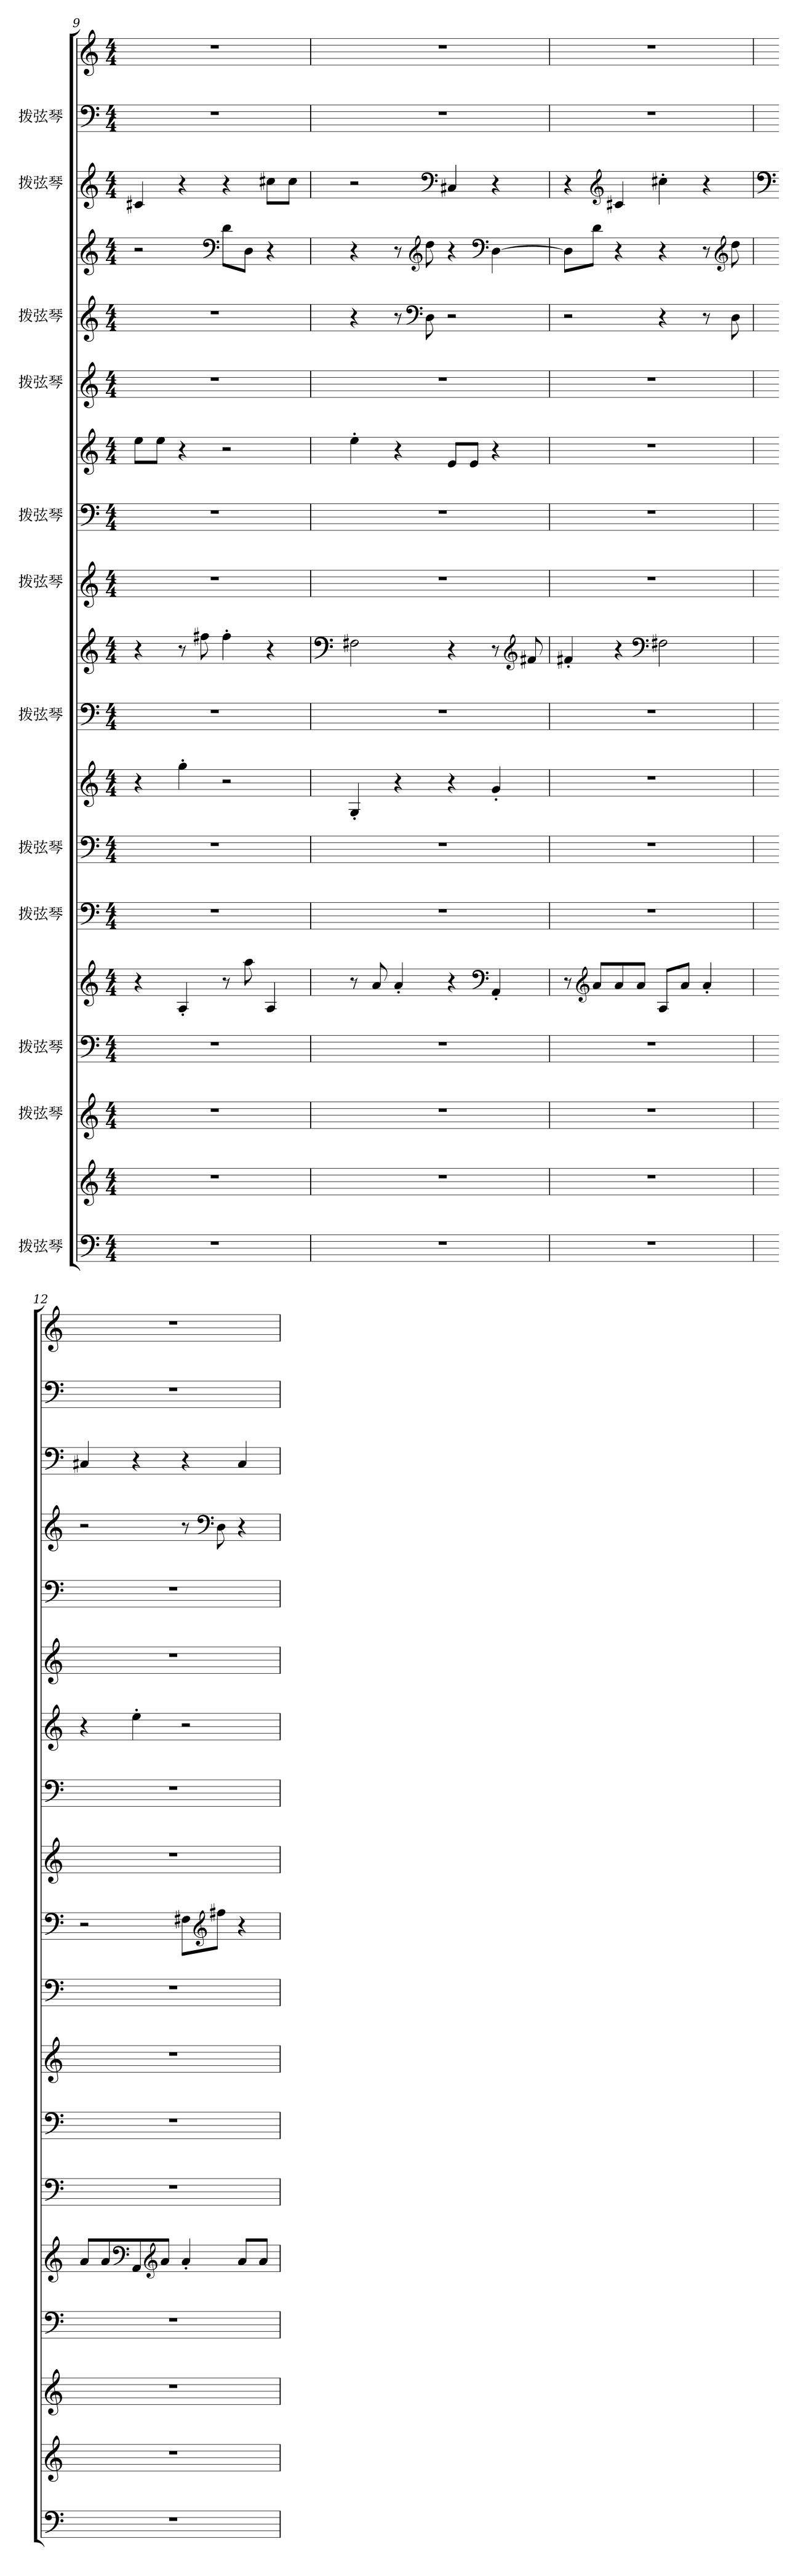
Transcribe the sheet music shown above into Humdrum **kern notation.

**kern	**kern	**kern	**kern	**kern	**kern	**kern	**kern	**kern	**kern	**kern	**kern	**kern	**kern	**kern	**kern	**kern	**kern	**kern
*part12	*part12	*part11	*part10	*part10	*part9	*part8	*part8	*part7	*part7	*part6	*part5	*part5	*part4	*part3	*part3	*part2	*part1	*part1
*staff19	*staff18	*staff17	*staff16	*staff15	*staff14	*staff13	*staff12	*staff11	*staff10	*staff9	*staff8	*staff7	*staff6	*staff5	*staff4	*staff3	*staff2	*staff1
*I"拨弦琴	*	*I"拨弦琴	*I"拨弦琴	*	*I"拨弦琴	*I"拨弦琴	*	*I"拨弦琴	*	*I"拨弦琴	*I"拨弦琴	*	*I"拨弦琴	*I"拨弦琴	*	*I"拨弦琴	*I"拨弦琴	*
!!LO:PB:g=z
*clefF4	*clefG2	*clefG2	*clefF4	*clefG2	*clefF4	*clefF4	*clefG2	*clefF4	*clefG2	*clefG2	*clefF4	*clefG2	*clefG2	*clefG2	*clefG2	*clefG2	*clefF4	*clefG2
*k[]	*k[]	*k[]	*k[]	*k[]	*k[]	*k[]	*k[]	*k[]	*k[]	*k[]	*k[]	*k[]	*k[]	*k[]	*k[]	*k[]	*k[]	*k[]
*M4/4	*M4/4	*M4/4	*M4/4	*M4/4	*M4/4	*M4/4	*M4/4	*M4/4	*M4/4	*M4/4	*M4/4	*M4/4	*M4/4	*M4/4	*M4/4	*M4/4	*M4/4	*M4/4
=9	=9	=9	=9	=9	=9	=9	=9	=9	=9	=9	=9	=9	=9	=9	=9	=9	=9	=9
1r	1r	1r	1r	4r	1r	1r	4r	1r	4r	1r	1r	8ee\L	1r	1r	2r	4c#X/	1r	1r
.	.	.	.	.	.	.	.	.	.	.	.	8ee\J	.	.	.	.	.	.
.	.	.	.	4A'/	.	.	4gg'\	.	8r	.	.	4r	.	.	.	4r	.	.
.	.	.	.	.	.	.	.	.	8ff#X\	.	.	.	.	.	.	.	.	.
*	*	*	*	*	*	*	*	*	*	*	*	*	*	*	*clefF4	*	*	*
.	.	.	.	8r	.	.	2r	.	4ff#'\	.	.	2r	.	.	8d\L	4r	.	.
.	.	.	.	8aa\	.	.	.	.	.	.	.	.	.	.	8D\J	.	.	.
.	.	.	.	4A/	.	.	.	.	4r	.	.	.	.	.	4r	8cc#X\L	.	.
.	.	.	.	.	.	.	.	.	.	.	.	.	.	.	.	8cc#\J	.	.
=10	=10	=10	=10	=10	=10	=10	=10	=10	=10	=10	=10	=10	=10	=10	=10	=10	=10	=10
*	*	*	*	*	*	*	*	*	*clefF4	*	*	*	*	*	*	*	*	*
1r	1r	1r	1r	8r	1r	1r	4G'/	1r	2F#X\	1r	1r	4ee'\	1r	4r	4r	2r	1r	1r
.	.	.	.	8a/	.	.	.	.	.	.	.	.	.	.	.	.	.	.
.	.	.	.	4a'/	.	.	4r	.	.	.	.	4r	.	8r	8r	.	.	.
*	*	*	*	*	*	*	*	*	*	*	*	*	*	*clefF4	*clefG2	*	*	*
.	.	.	.	.	.	.	.	.	.	.	.	.	.	8D\	8dd\	.	.	.
*	*	*	*	*	*	*	*	*	*	*	*	*	*	*	*	*clefF4	*	*
.	.	.	.	4r	.	.	4r	.	4r	.	.	8e/L	.	2r	4r	4C#X/	.	.
.	.	.	.	.	.	.	.	.	.	.	.	8e/J	.	.	.	.	.	.
*	*	*	*	*clefF4	*	*	*	*	*	*	*	*	*	*	*clefF4	*	*	*
.	.	.	.	4AA'/	.	.	4g'/	.	8r	.	.	4r	.	.	[4D\	4r	.	.
*	*	*	*	*	*	*	*	*	*clefG2	*	*	*	*	*	*	*	*	*
.	.	.	.	.	.	.	.	.	8f#X/	.	.	.	.	.	.	.	.	.
!!LO:PB:g=z
=11	=11	=11	=11	=11	=11	=11	=11	=11	=11	=11	=11	=11	=11	=11	=11	=11	=11	=11
1r	1r	1r	1r	8r	1r	1r	1r	1r	4f#X'/	1r	1r	1r	1r	2r	8D\L]	4r	1r	1r
*	*	*	*	*clefG2	*	*	*	*	*	*	*	*	*	*	*	*	*	*
.	.	.	.	8a/L	.	.	.	.	.	.	.	.	.	.	8d\J	.	.	.
*	*	*	*	*	*	*	*	*	*	*	*	*	*	*	*	*clefG2	*	*
.	.	.	.	8a/	.	.	.	.	4r	.	.	.	.	.	4r	4c#X/	.	.
.	.	.	.	8a/J	.	.	.	.	.	.	.	.	.	.	.	.	.	.
*	*	*	*	*	*	*	*	*	*clefF4	*	*	*	*	*	*	*	*	*
.	.	.	.	8A/L	.	.	.	.	2F#X\	.	.	.	.	4r	4r	4cc#X'\	.	.
.	.	.	.	8a/J	.	.	.	.	.	.	.	.	.	.	.	.	.	.
.	.	.	.	4a'/	.	.	.	.	.	.	.	.	.	8r	8r	4r	.	.
*	*	*	*	*	*	*	*	*	*	*	*	*	*	*	*clefG2	*	*	*
.	.	.	.	.	.	.	.	.	.	.	.	.	.	8D\	8dd\	.	.	.
=12	=12	=12	=12	=12	=12	=12	=12	=12	=12	=12	=12	=12	=12	=12	=12	=12	=12	=12
*	*	*	*	*	*	*	*	*	*	*	*	*	*	*	*	*clefF4	*	*
1r	1r	1r	1r	8a/L	1r	1r	1r	1r	2r	1r	1r	4r	1r	1r	2r	4C#X/	1r	1r
.	.	.	.	8a/	.	.	.	.	.	.	.	.	.	.	.	.	.	.
*	*	*	*	*clefF4	*	*	*	*	*	*	*	*	*	*	*	*	*	*
.	.	.	.	8AA/	.	.	.	.	.	.	.	4ee'\	.	.	.	4r	.	.
*	*	*	*	*clefG2	*	*	*	*	*	*	*	*	*	*	*	*	*	*
.	.	.	.	8a/J	.	.	.	.	.	.	.	.	.	.	.	.	.	.
.	.	.	.	4a'/	.	.	.	.	8F#X\L	.	.	2r	.	.	8r	4r	.	.
*	*	*	*	*	*	*	*	*	*clefG2	*	*	*	*	*	*clefF4	*	*	*
.	.	.	.	.	.	.	.	.	8ff#X\J	.	.	.	.	.	8D\	.	.	.
.	.	.	.	8a/L	.	.	.	.	4r	.	.	.	.	.	4r	4C#/	.	.
.	.	.	.	8a/J	.	.	.	.	.	.	.	.	.	.	.	.	.	.
=	=	=	=	=	=	=	=	=	=	=	=	=	=	=	=	=	=	=
*-	*-	*-	*-	*-	*-	*-	*-	*-	*-	*-	*-	*-	*-	*-	*-	*-	*-	*-
